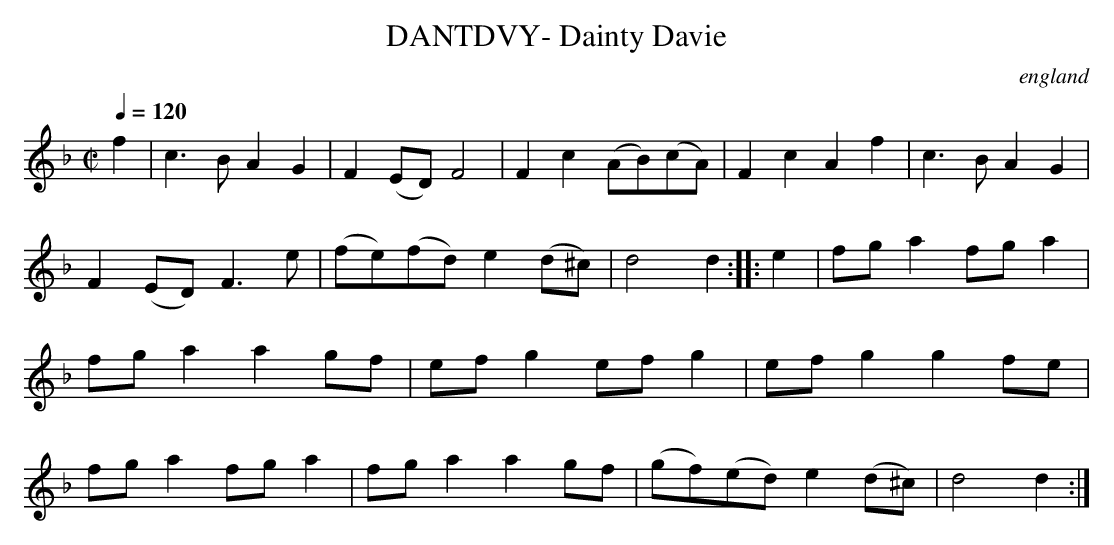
X:1
T:DANTDVY- Dainty Davie
O:england
Q:1/4=120
L:1/4
M:C|
K:Dm
f|c3/2B/AG|F(E/D/)F2|Fc(A/B/)(c/A/)|FcAf|c3/2B/AG|\
F(E/D/)F3/2e/|(f/e/)(f/d/)e(d/^c/)|d2d::e|\
f/g/af/g/a|f/g/aag/f/|e/f/ge/f/g|e/f/ggf/e/|f/g/af/g/a|\
f/g/aag/f/|(g/f/)(e/d/)e(d/^c/)|d2d:|]
